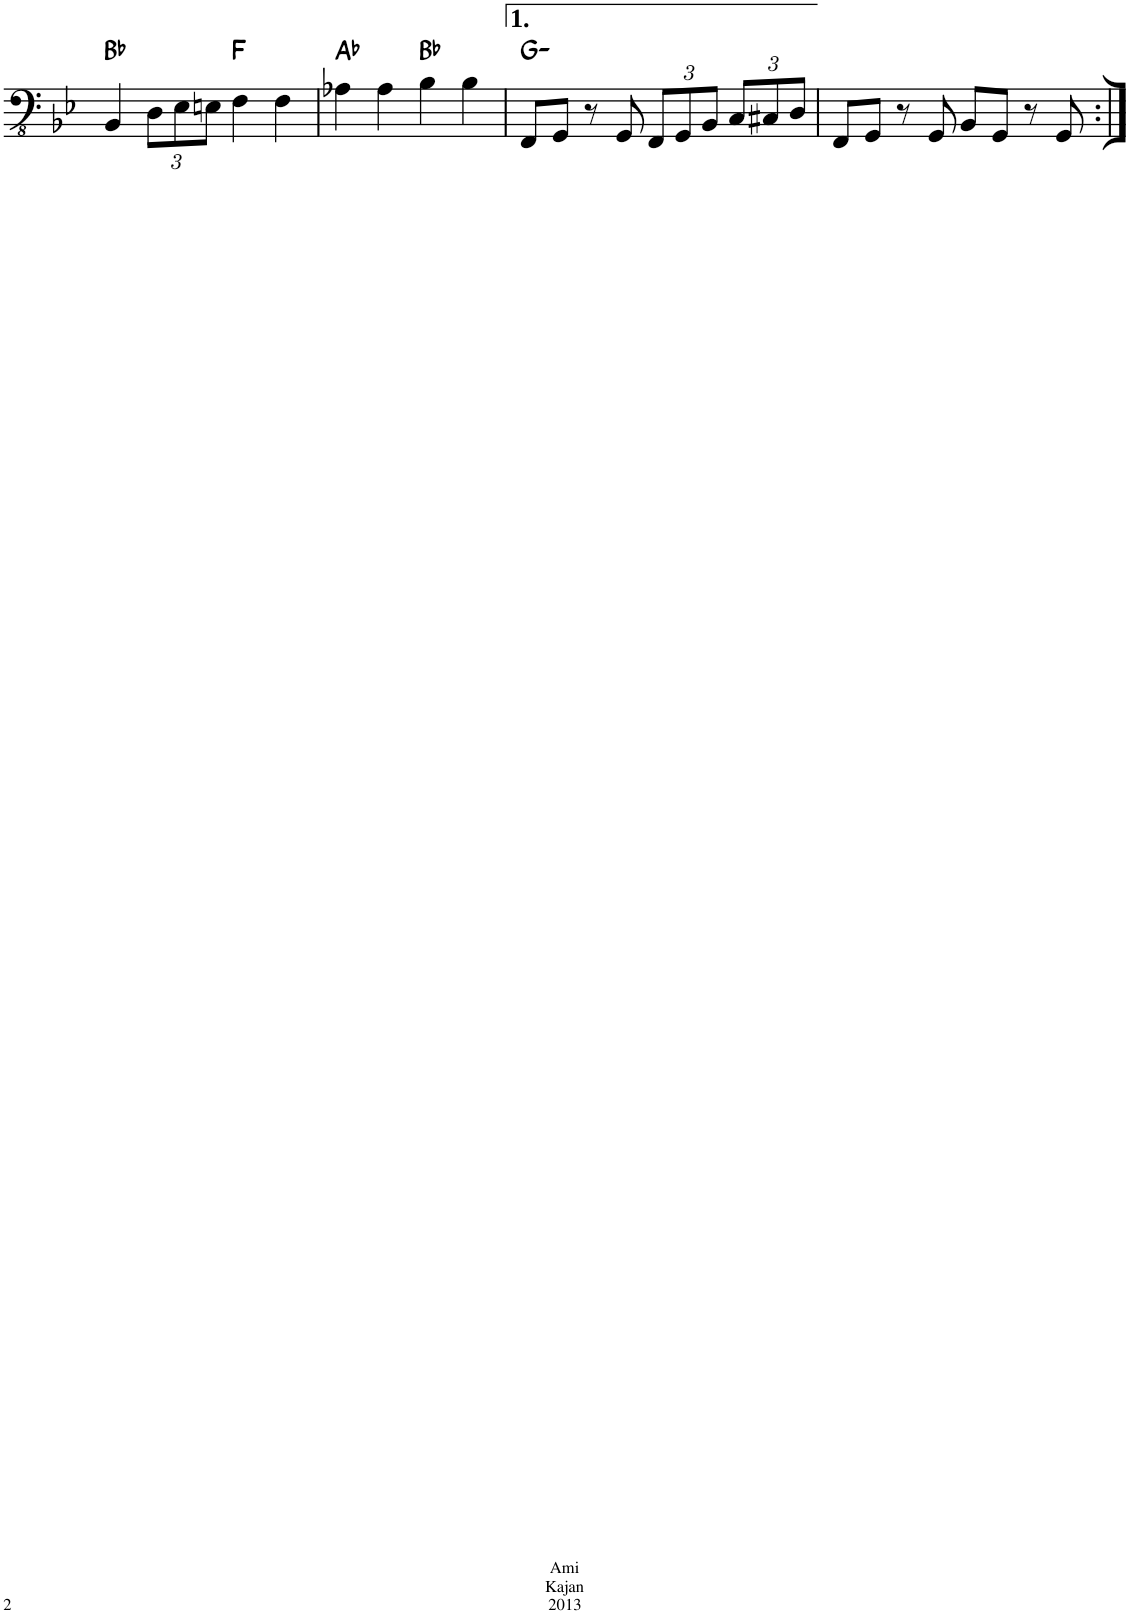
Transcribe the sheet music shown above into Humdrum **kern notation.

**kern	**harte
*part1	*part1
*staff1	*
*I"Fretless Electric Bass	*
!!LO:PB:g=z
*clefFv4	*
*k[b-e-]	*
=27	=27
4BBB-/	Bb:maj
*Xbrackettup	*
12DD\L	.
12EE-\	.
12EEn\J	.
4FF\	F:maj
4FF\	.
=28	=28
4AA-X\	Ab:maj
4AA-\	.
4BB-\	Bb:maj
4BB-\	.
=29	=29
8FFF/L	G:min
8GGG/J	.
8r	.
8GGG/	.
12FFF/L	.
12GGG/	.
12BBB-/J	.
12CC/L	.
12CC#X/	.
12DD/J	.
=30	=30
8FFF/L	.
8GGG/J	.
8r	.
8GGG/	.
8BBB-/L	.
8GGG/J	.
8r	.
8GGG/	.
=:|!	=:|!
*-	*-
